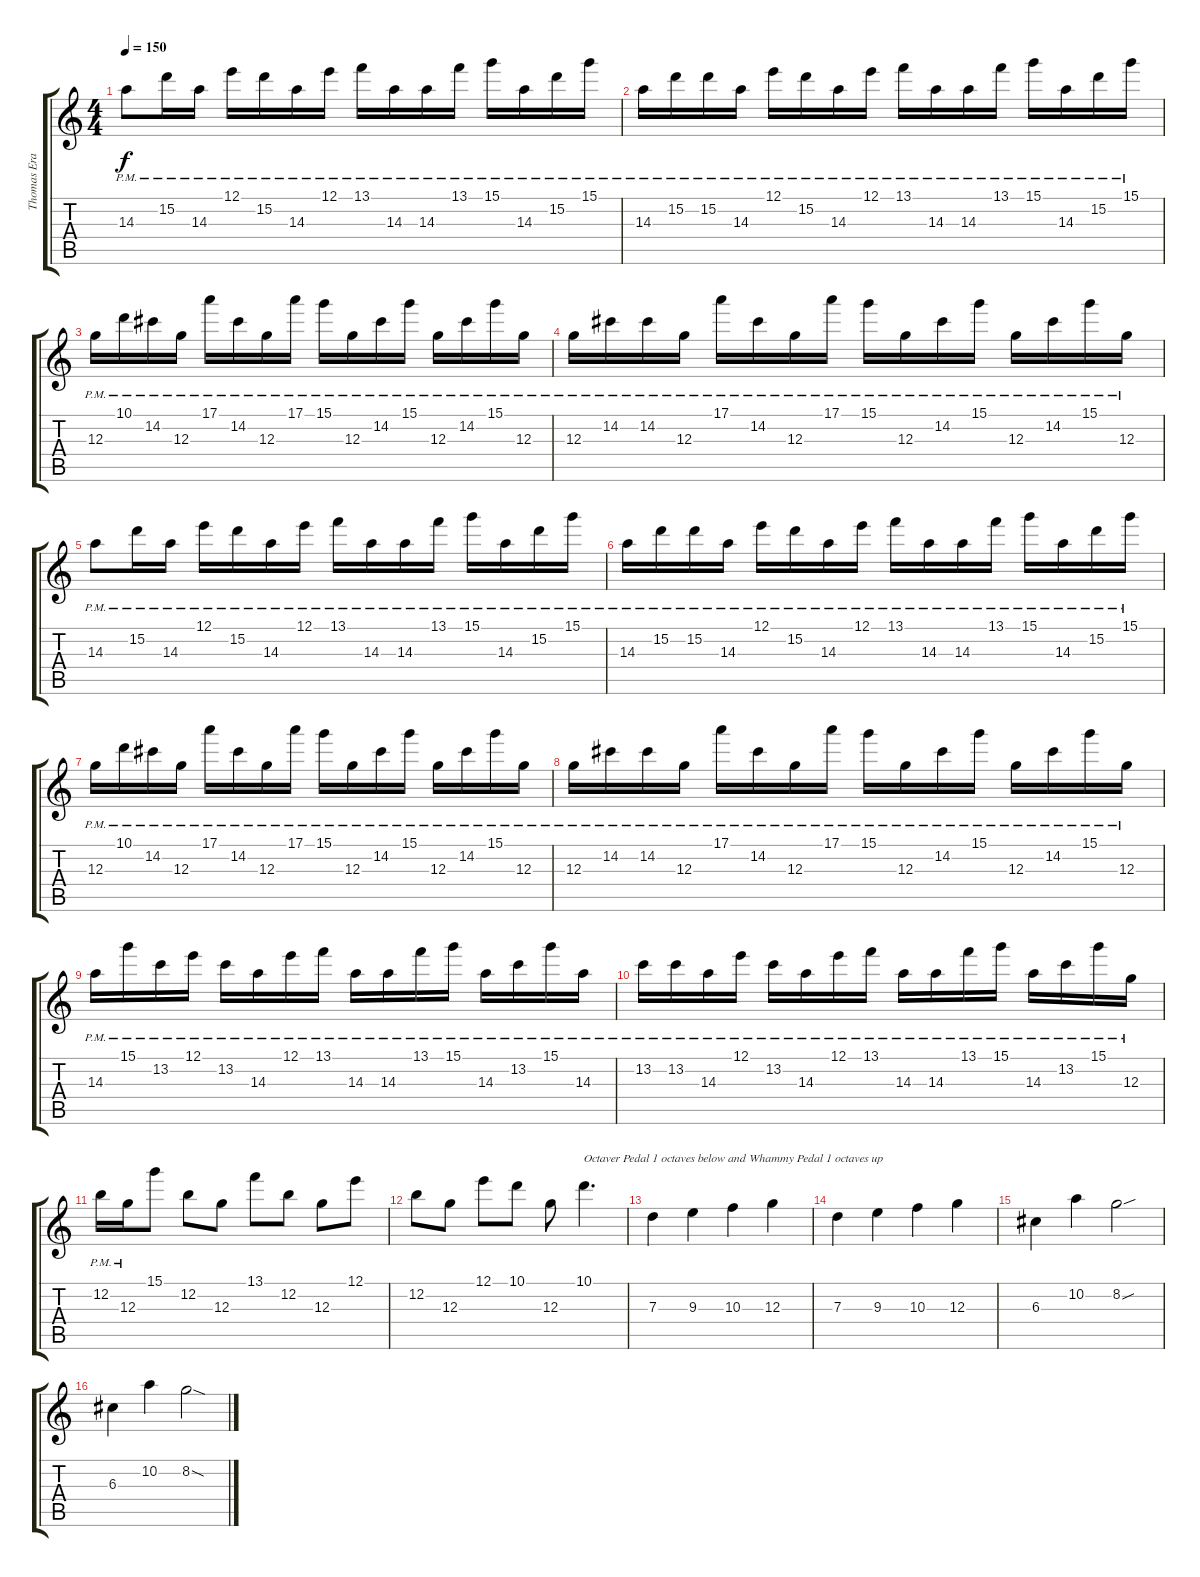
\track ("Thomas Erak" "Thomas Era") {instrument distortionguitar}
\staff {score tabs}
\tuning (E4 B3 G3 D3 A2 E2) {hide}
\ts (4 4)
\tempo 150
\clef g2
\ks c
14.3{pm}.8{dy f} 15.2{pm}.16 14.3{pm}.16 12.1{pm}.16 15.2{pm}.16 14.3{pm}.16 12.1{pm}.16 13.1{pm}.16 14.3{pm}.16 14.3{pm}.16 13.1{pm}.16 15.1{pm}.16 14.3{pm}.16 15.2{pm}.16 15.1{pm}.16 |
14.3{pm}.16 15.2{pm}.16 15.2{pm}.16 14.3{pm}.16 12.1{pm}.16 15.2{pm}.16 14.3{pm}.16 12.1{pm}.16 13.1{pm}.16 14.3{pm}.16 14.3{pm}.16 13.1{pm}.16 15.1{pm}.16 14.3{pm}.16 15.2{pm}.16 15.1{pm}.16 |
12.3{pm}.16 10.1{pm}.16 14.2{pm}.16 12.3{pm}.16 17.1{pm}.16 14.2{pm}.16 12.3{pm}.16 17.1{pm}.16 15.1{pm}.16 12.3{pm}.16 14.2{pm}.16 15.1{pm}.16 12.3{pm}.16 14.2{pm}.16 15.1{pm}.16 12.3{pm}.16 |
12.3{pm}.16 14.2{pm}.16 14.2{pm}.16 12.3{pm}.16 17.1{pm}.16 14.2{pm}.16 12.3{pm}.16 17.1{pm}.16 15.1{pm}.16 12.3{pm}.16 14.2{pm}.16 15.1{pm}.16 12.3{pm}.16 14.2{pm}.16 15.1{pm}.16 12.3{pm}.16 |
14.3{pm}.8 15.2{pm}.16 14.3{pm}.16 12.1{pm}.16 15.2{pm}.16 14.3{pm}.16 12.1{pm}.16 13.1{pm}.16 14.3{pm}.16 14.3{pm}.16 13.1{pm}.16 15.1{pm}.16 14.3{pm}.16 15.2{pm}.16 15.1{pm}.16 |
14.3{pm}.16 15.2{pm}.16 15.2{pm}.16 14.3{pm}.16 12.1{pm}.16 15.2{pm}.16 14.3{pm}.16 12.1{pm}.16 13.1{pm}.16 14.3{pm}.16 14.3{pm}.16 13.1{pm}.16 15.1{pm}.16 14.3{pm}.16 15.2{pm}.16 15.1{pm}.16 |
12.3{pm}.16 10.1{pm}.16 14.2{pm}.16 12.3{pm}.16 17.1{pm}.16 14.2{pm}.16 12.3{pm}.16 17.1{pm}.16 15.1{pm}.16 12.3{pm}.16 14.2{pm}.16 15.1{pm}.16 12.3{pm}.16 14.2{pm}.16 15.1{pm}.16 12.3{pm}.16 |
12.3{pm}.16 14.2{pm}.16 14.2{pm}.16 12.3{pm}.16 17.1{pm}.16 14.2{pm}.16 12.3{pm}.16 17.1{pm}.16 15.1{pm}.16 12.3{pm}.16 14.2{pm}.16 15.1{pm}.16 12.3{pm}.16 14.2{pm}.16 15.1{pm}.16 12.3{pm}.16 |
14.3{pm}.16 15.1{pm}.16 13.2{pm}.16 12.1{pm}.16 13.2{pm}.16 14.3{pm}.16 12.1{pm}.16 13.1{pm}.16 14.3{pm}.16 14.3{pm}.16 13.1{pm}.16 15.1{pm}.16 14.3{pm}.16 13.2{pm}.16 15.1{pm}.16 14.3{pm}.16 |
13.2{pm}.16 13.2{pm}.16 14.3{pm}.16 12.1{pm}.16 13.2{pm}.16 14.3{pm}.16 12.1{pm}.16 13.1{pm}.16 14.3{pm}.16 14.3{pm}.16 13.1{pm}.16 15.1{pm}.16 14.3{pm}.16 13.2{pm}.16 15.1{pm}.16 12.3{pm}.16 |
12.2{pm}.16 12.3{pm}.16 15.1.8 12.2.8 12.3.8 13.1.8 12.2.8 12.3.8 12.1.8 |
12.2.8 12.3.8 12.1.8 10.1.8 12.3.8 10.1.4{d txt "Octaver Pedal 1 octaves below and Whammy Pedal 1 octaves up"} |
7.3.4 9.3.4 10.3.4 12.3.4 |
7.3.4 9.3.4 10.3.4 12.3.4 |
6.3.4 10.2.4 8.2{sou}.2 |
6.3.4 10.2.4 8.2{sod}.2
